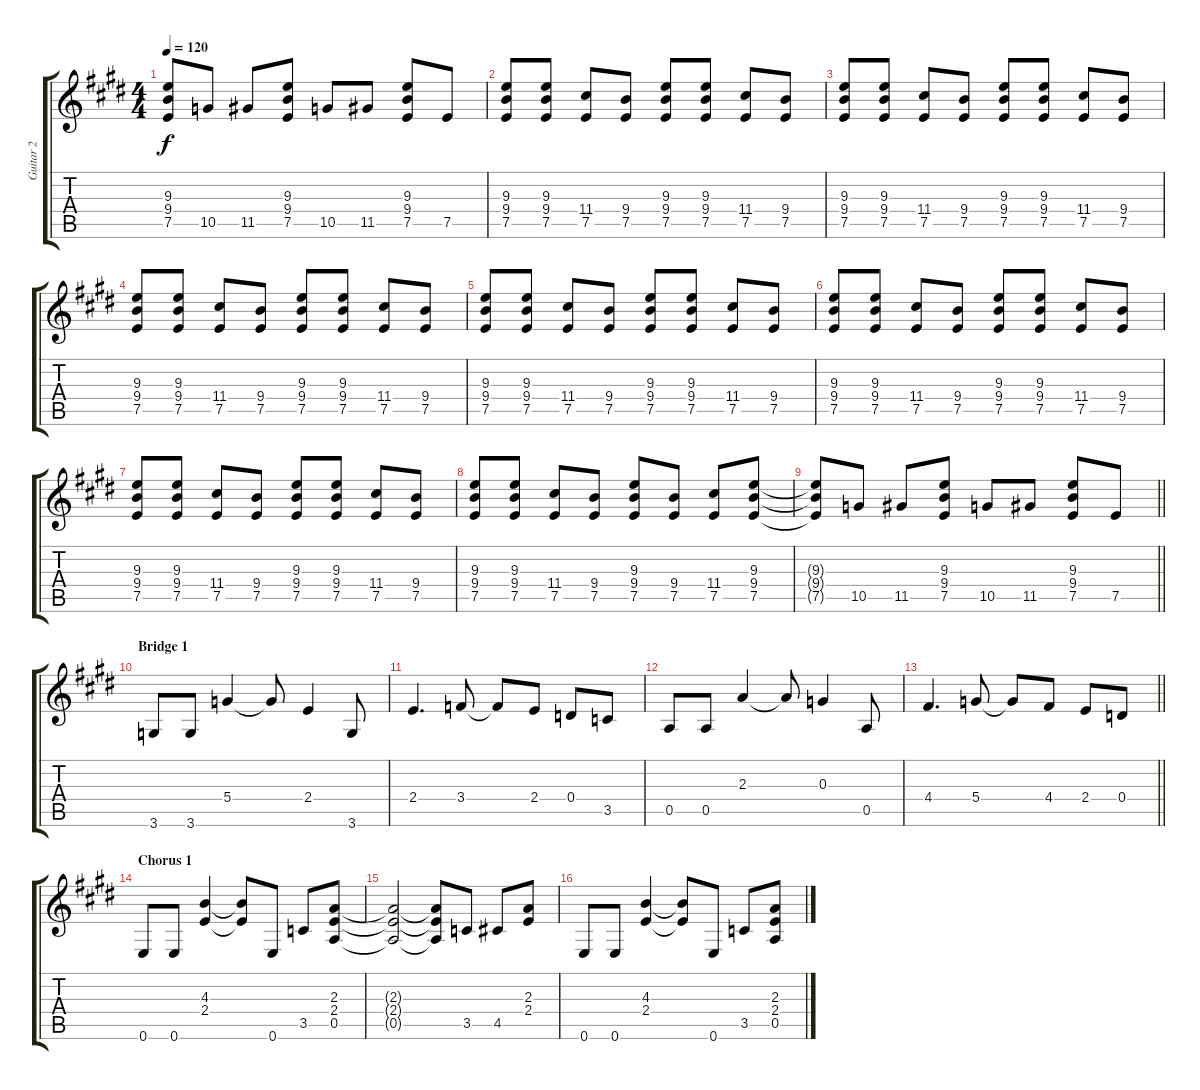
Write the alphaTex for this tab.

\track ("Guitar 2" "Guitar 2") {instrument overdrivenguitar}
\staff {score tabs}
\tuning (E4 B3 G3 D3 A2 E2) {hide}
\ts (4 4)
\tempo 120
\clef g2
\ks e
(9.3{t} 9.4{t} 7.5{t}).8{dy f} 10.5.8 11.5.8 (9.3 9.4 7.5).8 10.5.8 11.5.8 (9.3 9.4 7.5).8 7.5.8 |
(9.3 9.4 7.5).8 (9.3 9.4 7.5).8 (11.4 7.5).8 (9.4 7.5).8 (9.3 9.4 7.5).8 (9.3 9.4 7.5).8 (11.4 7.5).8 (9.4 7.5).8 |
(9.3 9.4 7.5).8 (9.3 9.4 7.5).8 (11.4 7.5).8 (9.4 7.5).8 (9.3 9.4 7.5).8 (9.3 9.4 7.5).8 (11.4 7.5).8 (9.4 7.5).8 |
(9.3 9.4 7.5).8 (9.3 9.4 7.5).8 (11.4 7.5).8 (9.4 7.5).8 (9.3 9.4 7.5).8 (9.3 9.4 7.5).8 (11.4 7.5).8 (9.4 7.5).8 |
(9.3 9.4 7.5).8 (9.3 9.4 7.5).8 (11.4 7.5).8 (9.4 7.5).8 (9.3 9.4 7.5).8 (9.3 9.4 7.5).8 (11.4 7.5).8 (9.4 7.5).8 |
(9.3 9.4 7.5).8 (9.3 9.4 7.5).8 (11.4 7.5).8 (9.4 7.5).8 (9.3 9.4 7.5).8 (9.3 9.4 7.5).8 (11.4 7.5).8 (9.4 7.5).8 |
(9.3 9.4 7.5).8 (9.3 9.4 7.5).8 (11.4 7.5).8 (9.4 7.5).8 (9.3 9.4 7.5).8 (9.3 9.4 7.5).8 (11.4 7.5).8 (9.4 7.5).8 |
(9.3 9.4 7.5).8 (9.3 9.4 7.5).8 (11.4 7.5).8 (9.4 7.5).8 (9.3 9.4 7.5).8 (9.4 7.5).8 (11.4 7.5).8 (9.3 9.4 7.5).8 |
\barLineRight lightlight
(9.3{t} 9.4{t} 7.5{t}).8 10.5.8 11.5.8 (9.3 9.4 7.5).8 10.5.8 11.5.8 (9.3 9.4 7.5).8 7.5.8 |
\section ("" "Bridge 1")
3.6.8 3.6.8 5.4.4 5.4{t}.8 2.4.4 3.6.8 |
2.4.4{d} 3.4.8 3.4{t}.8 2.4.8 0.4.8 3.5.8 |
0.5.8 0.5.8 2.3.4 2.3{t}.8 0.3.4 0.5.8 |
\barLineRight lightlight
4.4.4{d} 5.4.8 5.4{t}.8 4.4.8 2.4.8 0.4.8 |
\section ("" "Chorus 1")
0.6.8 0.6.8 (4.3 2.4).4 (4.3{t} 2.4{t}).8 0.6.8 3.5.8 (2.3 2.4 0.5).8 |
(2.3{t} 2.4{t} 0.5{t}).2 (2.3{t} 2.4{t} 0.5{t}).8 3.5.8 4.5.8 (2.3 2.4).8 |
0.6.8 0.6.8 (4.3 2.4).4 (4.3{t} 2.4{t}).8 0.6.8 3.5.8 (2.3 2.4 0.5).8
